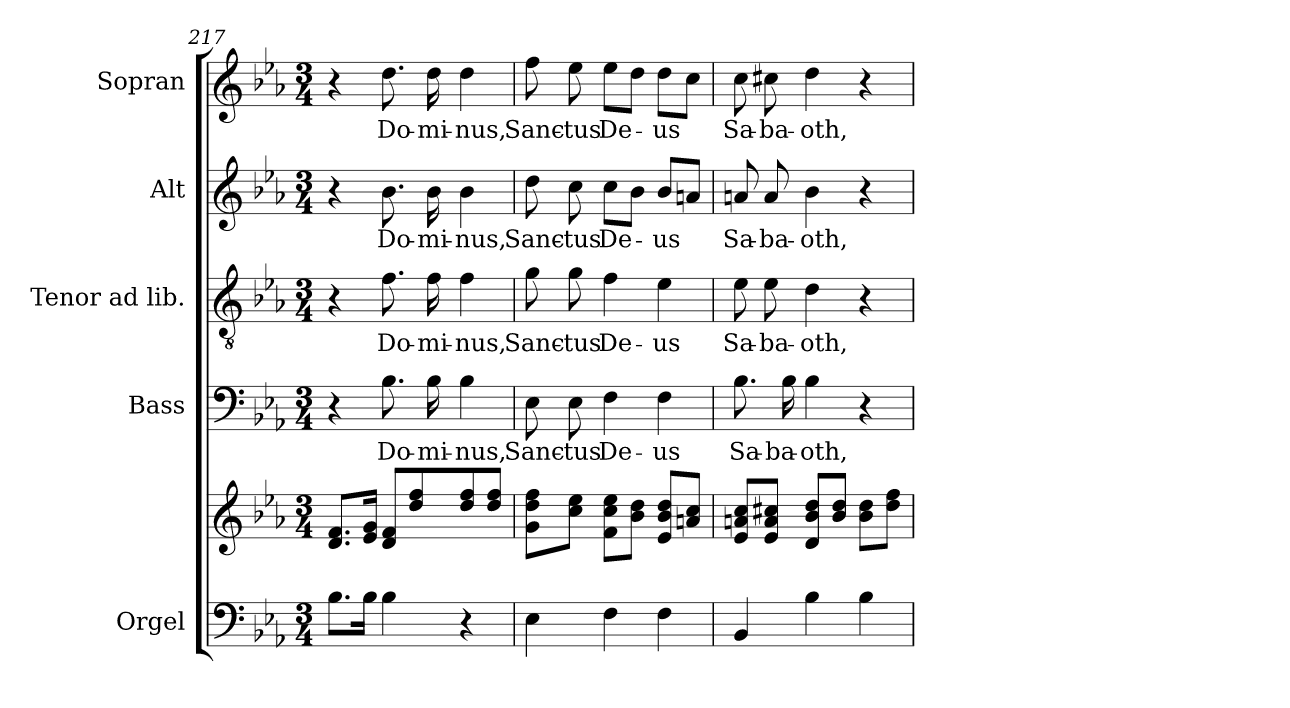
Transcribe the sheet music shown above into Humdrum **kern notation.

**kern	**kern	**kern	**text	**kern	**text	**kern	**text	**kern	**text
*part5	*part5	*part4	*part4	*part3	*part3	*part2	*part2	*part1	*part1
*staff6	*staff5	*staff4	*staff4	*staff3	*staff3	*staff2	*staff2	*staff1	*staff1
*I"Orgel	*	*I"Bass	*	*I"Tenor ad lib.	*	*I"Alt	*	*I"Sopran	*
*	*	*I'B.	*	*I'T.	*	*I'A.	*	*I'S.	*
*clefF4	*clefG2	*clefF4	*	*clefGv2	*	*clefG2	*	*clefG2	*
*k[b-e-a-]	*k[b-e-a-]	*k[b-e-a-]	*	*k[b-e-a-]	*	*k[b-e-a-]	*	*k[b-e-a-]	*
*E-:	*E-:	*E-:	*	*E-:	*	*E-:	*	*E-:	*
*M3/4	*M3/4	*M3/4	*	*M3/4	*	*M3/4	*	*M3/4	*
=217	=217	=217	=217	=217	=217	=217	=217	=217	=217
8.B-\L	8.d/ 8.f/L	4r	.	4r	.	4r	.	4r	.
16B-\Jk	16e-/ 16g/Jk	.	.	.	.	.	.	.	.
!	!	!	!LO:LY:b	!	!LO:LY:b	!	!LO:LY:b	!	!LO:LY:b
4B-\	8d/ 8f/L	8.B-\	Do-	8.f\	Do-	8.b-\	Do-	8.dd\	Do-
.	8dd/ 8ff/	.	.	.	.	.	.	.	.
!	!	!	!LO:LY:b	!	!LO:LY:b	!	!LO:LY:b	!	!LO:LY:b
.	.	16B-\	-mi-	16f\	-mi-	16b-\	-mi-	16dd\	-mi-
!	!	!	!LO:LY:b	!	!LO:LY:b	!	!LO:LY:b	!	!LO:LY:b
4r	8dd/ 8ff/	4B-\	-nus,	4f\	-nus,	4b-\	-nus,	4dd\	-nus,
.	8dd/ 8ff/J	.	.	.	.	.	.	.	.
!!LO:PB:g=z
=218	=218	=218	=218	=218	=218	=218	=218	=218	=218
!	!	!	!LO:LY:b	!	!LO:LY:b	!	!LO:LY:b	!	!LO:LY:b
4E-\	8g\ 8dd\ 8ff\L	8E-\	Sanc-	8g\	Sanc-	8dd\	Sanc-	8ff\	Sanc-
!	!	!	!LO:LY:b	!	!LO:LY:b	!	!LO:LY:b	!	!LO:LY:b
.	8cc\ 8ee-\J	8E-\	-tus	8g\	-tus	8cc\	-tus	8ee-\	-tus
!	!	!	!LO:LY:b	!	!LO:LY:b	!	!LO:LY:b	!	!LO:LY:b
4F\	8f\ 8cc\ 8ee-\L	4F\	De-	4f\	De-	8cc\L	De-	8ee-\L	De-
.	8b-\ 8dd\J	.	.	.	.	8b-\J	.	8dd\J	.
!	!	!	!LO:LY:b	!	!LO:LY:b	!	!LO:LY:b	!	!LO:LY:b
4F\	8e-/ 8b-/ 8dd/L	4F\	-us	4e-\	-us	8b-/L	-us	8dd\L	-us
.	8an/ 8cc/J	.	.	.	.	8an/J	.	8cc\J	.
=219	=219	=219	=219	=219	=219	=219	=219	=219	=219
!	!	!	!LO:LY:b	!	!LO:LY:b	!	!LO:LY:b	!	!LO:LY:b
4BB-/	8e-/ 8an/ 8cc/L	8.B-\	Sa-	8e-\	Sa-	8an/	Sa-	8cc\	Sa-
!	!	!	!	!	!LO:LY:b	!	!LO:LY:b	!	!LO:LY:b
.	8e-/ 8a/ 8cc#X/J	.	.	8e-\	-ba-	8a/	-ba-	8cc#X\	-ba-
!	!	!	!LO:LY:b	!	!	!	!	!	!
.	.	16B-\	-ba-	.	.	.	.	.	.
!	!	!	!LO:LY:b	!	!LO:LY:b	!	!LO:LY:b	!	!LO:LY:b
4B-\	8d/ 8b-/ 8dd/L	4B-\	-oth,	4d\	-oth,	4b-\	-oth,	4dd\	-oth,
.	8b-/ 8dd/J	.	.	.	.	.	.	.	.
4B-\	8b-\ 8dd\L	4r	.	4r	.	4r	.	4r	.
.	8dd\ 8ff\J	.	.	.	.	.	.	.	.
=	=	=	=	=	=	=	=	=	=
*-	*-	*-	*-	*-	*-	*-	*-	*-	*-
